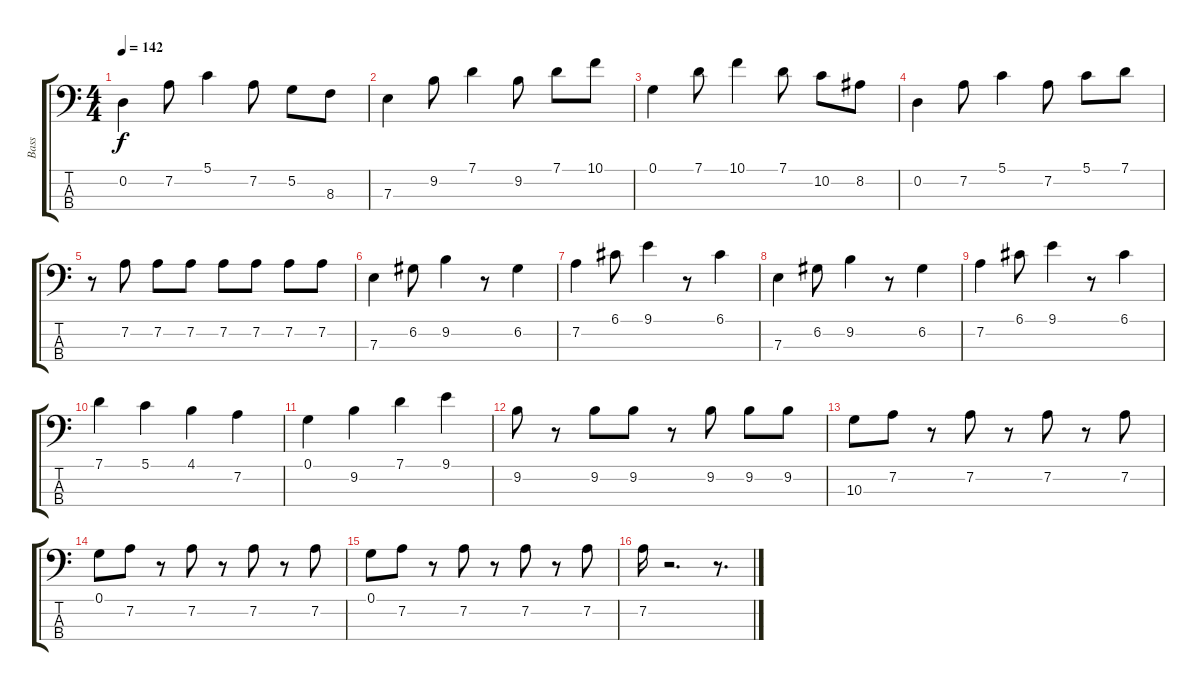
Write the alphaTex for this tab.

\track ("Bass" "Bass") {instrument electricbassfinger}
\staff {score tabs}
\tuning (G2 D2 A1 E1) {hide}
\ts (4 4)
\tempo 142
\clef f4
\ks c
0.2.4{dy f} 7.2.8 5.1.4 7.2.8 5.2.8 8.3.8 |
7.3.4 9.2.8 7.1.4 9.2.8 7.1.8 10.1.8 |
0.1.4 7.1.8 10.1.4 7.1.8 10.2.8 8.2.8 |
0.2.4 7.2.8 5.1.4 7.2.8 5.1.8 7.1.8 |
r.8 7.2.8 7.2.8 7.2.8 7.2.8 7.2.8 7.2.8 7.2.8 |
7.3.4 6.2.8 9.2.4 r.8 6.2.4 |
7.2.4 6.1.8 9.1.4 r.8 6.1.4 |
7.3.4 6.2.8 9.2.4 r.8 6.2.4 |
7.2.4 6.1.8 9.1.4 r.8 6.1.4 |
7.1.4 5.1.4 4.1.4 7.2.4 |
0.1.4 9.2.4 7.1.4 9.1.4 |
9.2.8 r.8 9.2.8 9.2.8 r.8 9.2.8 9.2.8 9.2.8 |
10.3.8 7.2.8 r.8 7.2.8 r.8 7.2.8 r.8 7.2.8 |
0.1.8 7.2.8 r.8 7.2.8 r.8 7.2.8 r.8 7.2.8 |
0.1.8 7.2.8 r.8 7.2.8 r.8 7.2.8 r.8 7.2.8 |
7.2.16 r.2{d} r.8{d}
